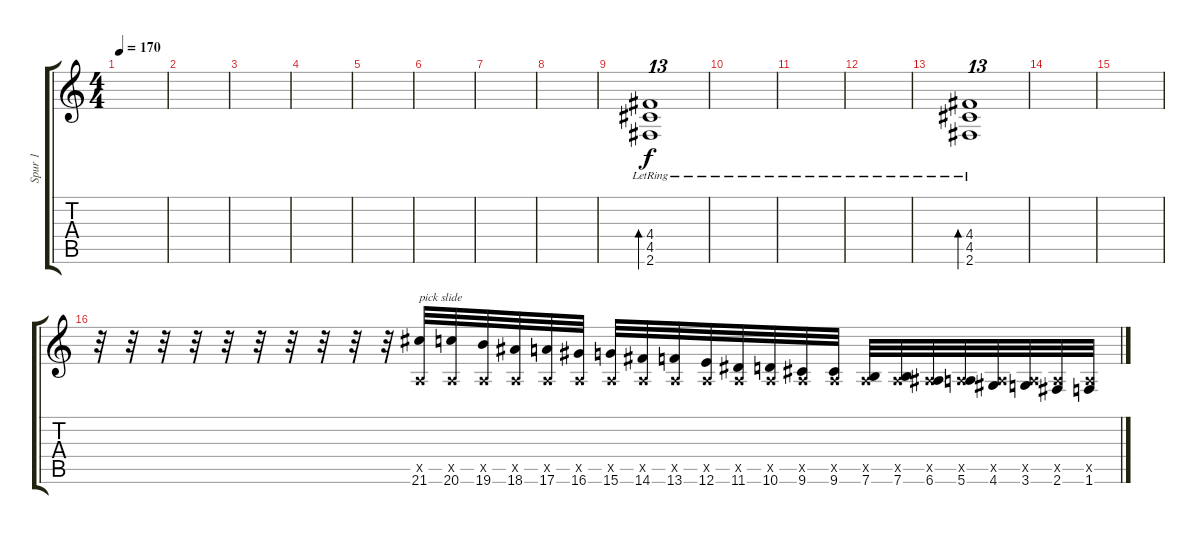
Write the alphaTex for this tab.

\track ("Spur 1" "Spur 1") {instrument distortionguitar}
\staff {score tabs}
\tuning (E4 B3 G3 D3 A2 E2) {hide}
\ts (4 4)
\tempo 170
\clef g2
\ks c
|
|
|
|
|
|
|
|
(4.4{lr} 4.5{lr} 2.6{lr}).1{tu (13 8) bd 480} |
|
|
|
(4.4{lr} 4.5{lr} 2.6{lr}).1{tu (13 8) bd 480} |
|
|
r.32 r.32 r.32 r.32 r.32 r.32 r.32 r.32 r.32 r.32 (0.5{x} 21.6).32{txt "pick slide"} (0.5{x} 20.6).32 (0.5{x} 19.6).32 (0.5{x} 18.6).32 (0.5{x} 17.6).32 (0.5{x} 16.6).32 (0.5{x} 15.6).32 (0.5{x} 14.6).32 (0.5{x} 13.6).32 (0.5{x} 12.6).32 (0.5{x} 11.6).32 (0.5{x} 10.6).32 (0.5{x} 9.6).32 (0.5{x} 9.6).32 (0.5{x} 7.6).32 (0.5{x} 7.6).32 (0.5{x} 6.6).32 (0.5{x} 5.6).32 (0.5{x} 4.6).32 (0.5{x} 3.6).32 (0.5{x} 2.6).32 (0.5{x} 1.6).32
